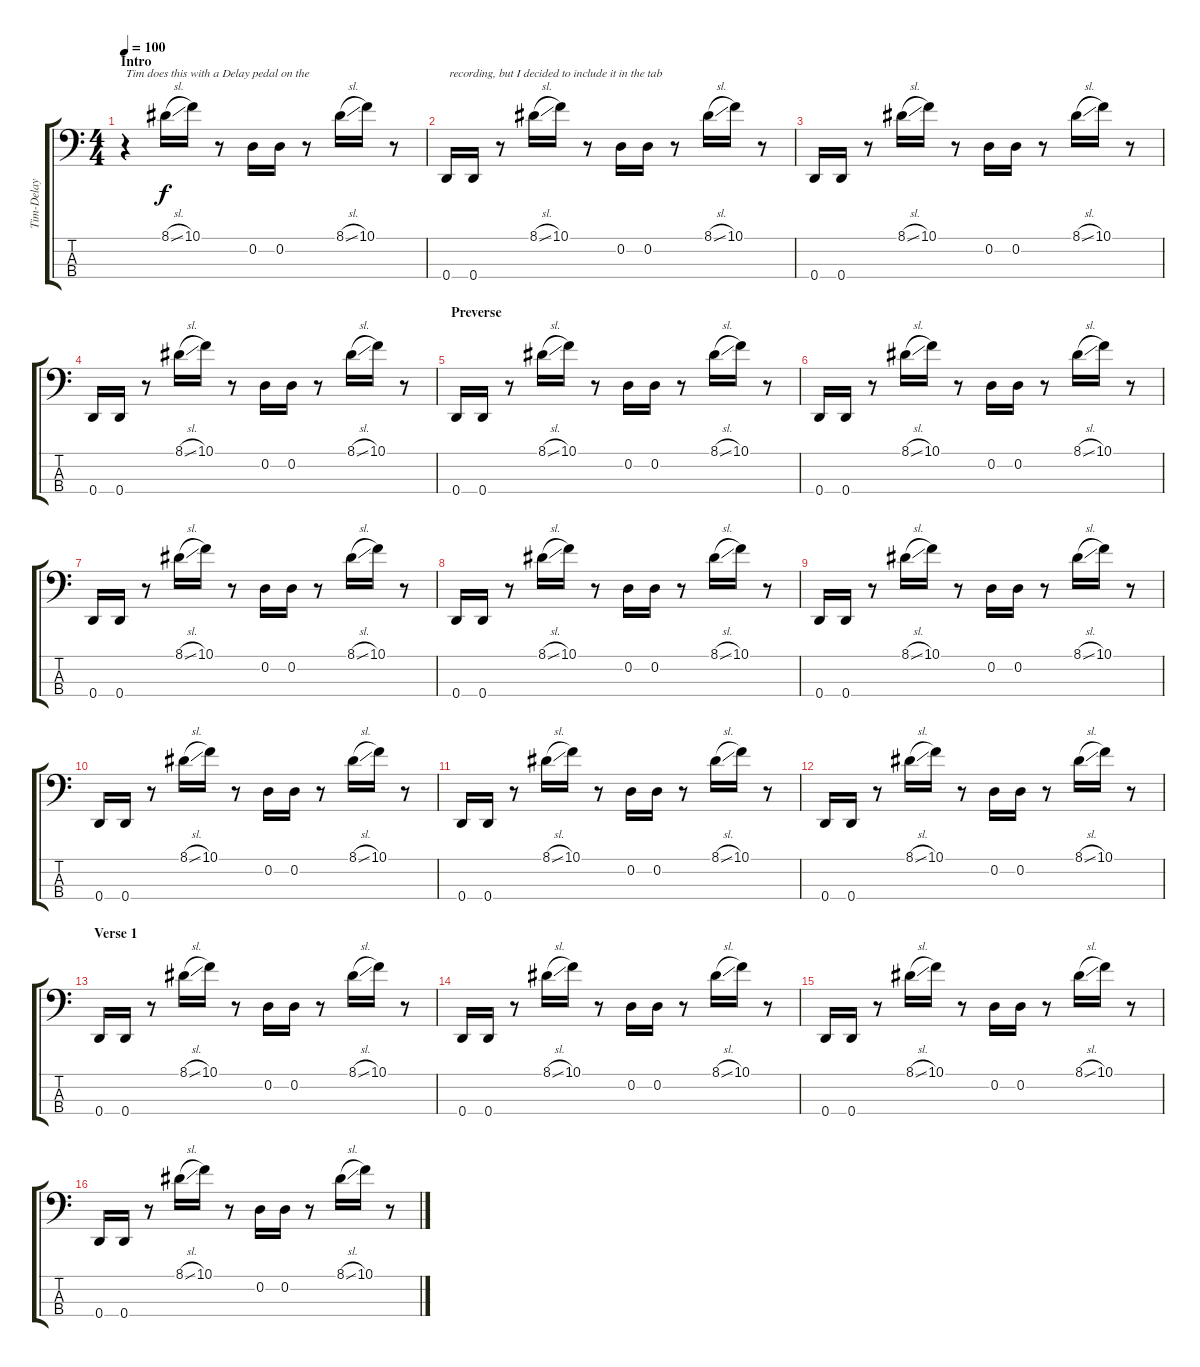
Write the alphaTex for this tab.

\track ("Tim-Delay Effect" "Tim-Delay ") {instrument electricbassfinger}
\staff {score tabs}
\tuning (G2 D2 A1 D1) {hide}
\ts (4 4)
\section ("" "Intro")
\tempo 100
\clef f4
\ks c
r.4{txt "Tim does this with a Delay pedal on the " dy f instrument electricbassfinger} 8.1{sl}.16 10.1.16 r.8 0.2.16 0.2.16 r.8 8.1{sl}.16 10.1.16 r.8 |
0.4.16{txt " recording, but I decided to include it in the tab"} 0.4.16 r.8 8.1{sl}.16 10.1.16 r.8 0.2.16 0.2.16 r.8 8.1{sl}.16 10.1.16 r.8 |
0.4.16 0.4.16 r.8 8.1{sl}.16 10.1.16 r.8 0.2.16 0.2.16 r.8 8.1{sl}.16 10.1.16 r.8 |
0.4.16 0.4.16 r.8 8.1{sl}.16 10.1.16 r.8 0.2.16 0.2.16 r.8 8.1{sl}.16 10.1.16 r.8 |
\section ("" "Preverse")
0.4.16 0.4.16 r.8 8.1{sl}.16 10.1.16 r.8 0.2.16 0.2.16 r.8 8.1{sl}.16 10.1.16 r.8 |
0.4.16 0.4.16 r.8 8.1{sl}.16 10.1.16 r.8 0.2.16 0.2.16 r.8 8.1{sl}.16 10.1.16 r.8 |
0.4.16 0.4.16 r.8 8.1{sl}.16 10.1.16 r.8 0.2.16 0.2.16 r.8 8.1{sl}.16 10.1.16 r.8 |
0.4.16 0.4.16 r.8 8.1{sl}.16 10.1.16 r.8 0.2.16 0.2.16 r.8 8.1{sl}.16 10.1.16 r.8 |
0.4.16 0.4.16 r.8 8.1{sl}.16 10.1.16 r.8 0.2.16 0.2.16 r.8 8.1{sl}.16 10.1.16 r.8 |
0.4.16 0.4.16 r.8 8.1{sl}.16 10.1.16 r.8 0.2.16 0.2.16 r.8 8.1{sl}.16 10.1.16 r.8 |
0.4.16 0.4.16 r.8 8.1{sl}.16 10.1.16 r.8 0.2.16 0.2.16 r.8 8.1{sl}.16 10.1.16 r.8 |
0.4.16 0.4.16 r.8 8.1{sl}.16 10.1.16 r.8 0.2.16 0.2.16 r.8 8.1{sl}.16 10.1.16 r.8 |
\section ("" "Verse 1")
0.4.16 0.4.16 r.8 8.1{sl}.16 10.1.16 r.8 0.2.16 0.2.16 r.8 8.1{sl}.16 10.1.16 r.8 |
0.4.16 0.4.16 r.8 8.1{sl}.16 10.1.16 r.8 0.2.16 0.2.16 r.8 8.1{sl}.16 10.1.16 r.8 |
0.4.16 0.4.16 r.8 8.1{sl}.16 10.1.16 r.8 0.2.16 0.2.16 r.8 8.1{sl}.16 10.1.16 r.8 |
0.4.16 0.4.16 r.8 8.1{sl}.16 10.1.16 r.8 0.2.16 0.2.16 r.8 8.1{sl}.16 10.1.16 r.8
